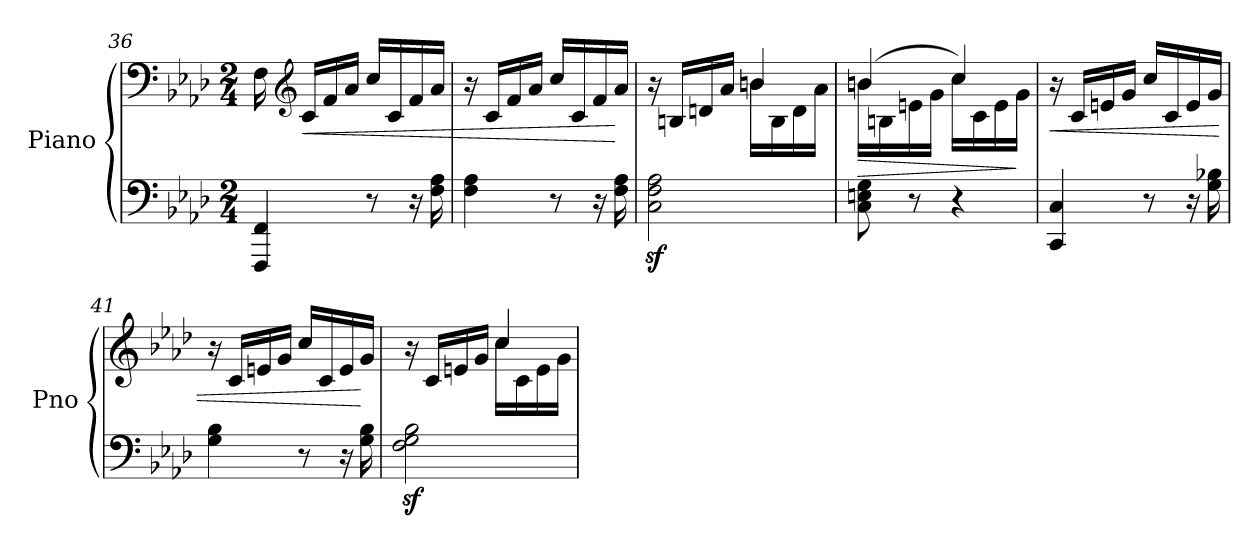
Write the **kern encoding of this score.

**kern	**kern	**dynam
*part1	*part1	*part1
*staff2	*staff1	*staff1/2
*I"Piano	*	*
*I'Pno	*	*
!!LO:LB:g=z
*clefF4	*clefF4	*
*k[b-e-a-d-]	*k[b-e-a-d-]	*
*M2/4	*M2/4	*
=36	=36	=36
4FFF/ 4FF/	16F\	.
*	*clefG2	*
!	!	!LO:HP:b
.	16c/LL	<
.	16f/	.
.	16a-/JJ	.
8r	16cc/LL	.
.	16c/	.
16r	16f/	.
16F\ 16A-\	16a-/JJ	.
=37	=37	=37
4F\ 4A-\	16r	.
.	16c/LL	.
.	16f/	.
.	16a-/JJ	.
8r	16cc/LL	.
.	16c/	.
16r	16f/	.
16F\ 16A-\	16a-/JJ	[
=38	=38	=38
*	*^	*
2C\z< 2F\z< 2A-\z<	16r	4ryy	.
.	16Bn/LL	.	.
.	16dn/	.	.
.	16a-/JJ	.	.
.	16bn\LL	4bn/	.
.	16B\	.	.
.	16d\	.	.
.	16a-\JJ	.	.
=39	=39	=39	=39
!	!	!	!LO:HP:b
8C\ 8En\ 8G\	(4bn/	16bn\LL	>
.	.	16Bn\	.
8r	.	16en\	.
.	.	16g\JJ	.
4r	4cc/)	16cc\LL	.
.	.	16c\	.
.	.	16e\	.
.	.	16g\JJ	]
=40	=40	=40	=40
!	!	!	!LO:HP:b
*	*v	*v	*
4CC/ 4C/	16r	<
.	16c/LL	.
.	16en/	.
.	16g/JJ	.
8r	16cc/LL	.
.	16c/	.
16r	16e/	.
16G\ 16B-X\	16g/JJ	.
!!LO:LB:g=z
=41	=41	=41
4G\ 4B-\	16r	.
.	16c/LL	.
.	16en/	.
.	16g/JJ	.
8r	16cc/LL	.
.	16c/	.
16r	16e/	.
16G\ 16B-\	16g/JJ	[
=42	=42	=42
*	*^	*
2F\z< 2G\z< 2B-\z<	16r	4ryy	.
.	16c/LL	.	.
.	16en/	.	.
.	16g/JJ	.	.
.	16cc\LL	4cc/	.
.	16c\	.	.
.	16e\	.	.
.	16g\JJ	.	.
*	*v	*v	*
=	=	=
*-	*-	*-
